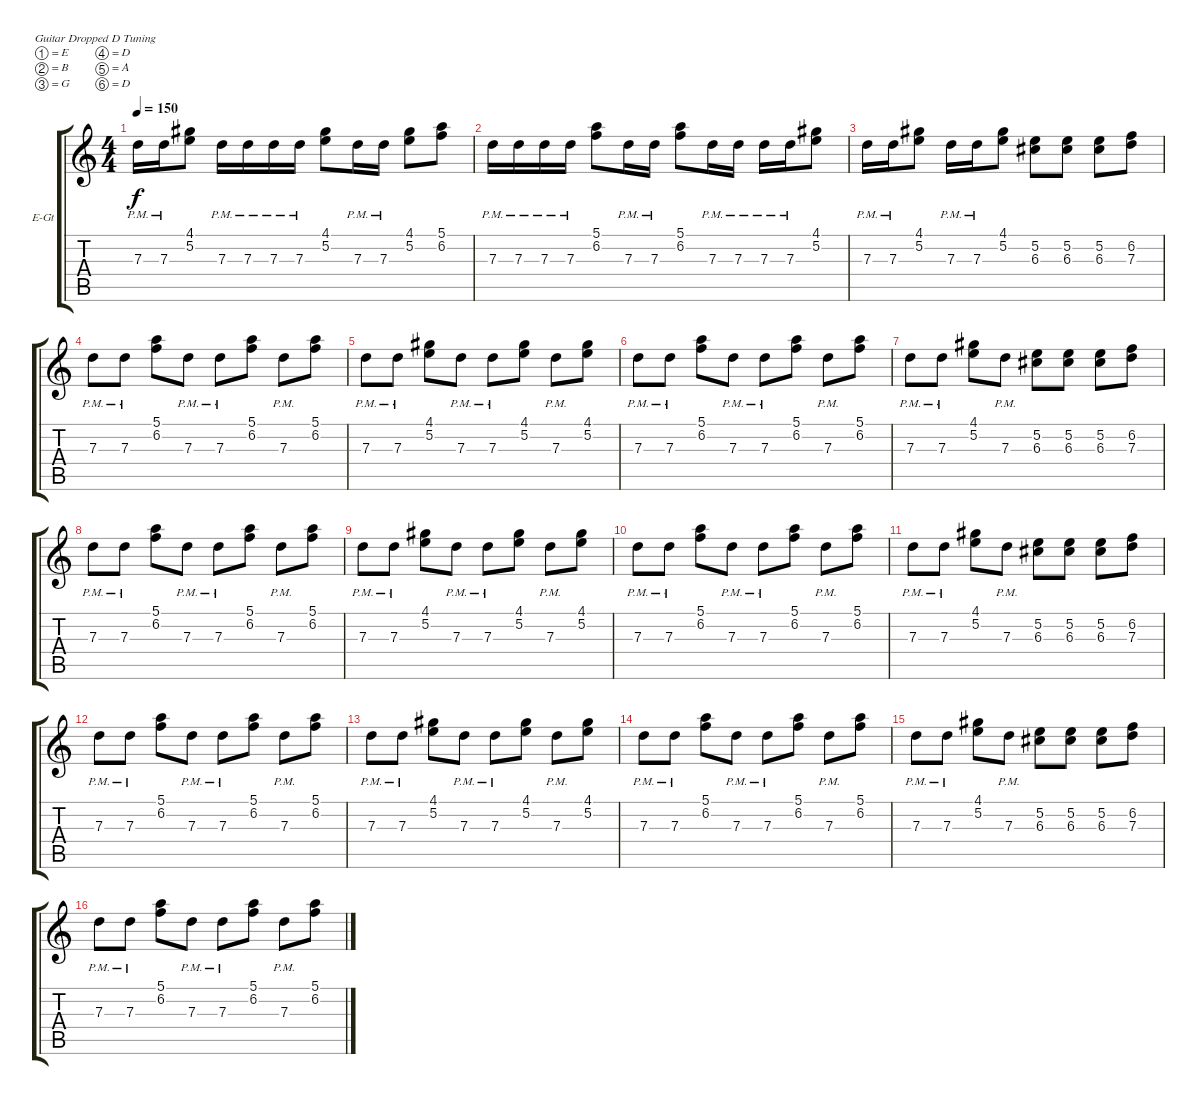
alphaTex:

\defaultSystemsLayout 4
\bracketExtendMode groupsimilarinstruments
\firstSystemTrackNameOrientation horizontal
\otherSystemsTrackNameOrientation horizontal
\track ("Electric Guitar" "E-Gt") {instrument distortionguitar}
\staff {score tabs}
\tuning (E4 B3 G3 D3 A2 D2)
\ts (4 4)
\tempo 150
\clef g2
\ks c
7.3{pm}.16{dy f} 7.3{pm}.16 (5.2 4.1).8 7.3{pm}.16 7.3{pm}.16 7.3{pm}.16 7.3{pm}.16 (5.2 4.1).8 7.3{pm}.16 7.3{pm}.16 (5.2 4.1).8 (5.1 6.2).8 |
7.3{pm}.16 7.3{pm}.16 7.3{pm}.16 7.3{pm}.16 (6.2 5.1).8 7.3{pm}.16 7.3{pm}.16 (6.2 5.1).8 7.3{pm}.16 7.3{pm}.16 7.3{pm}.16 7.3{pm}.16 (5.2 4.1).8 |
7.3{pm}.16 7.3{pm}.16 (5.2 4.1).8 7.3{pm}.16 7.3{pm}.16 (5.2 4.1).8 (5.2 6.3).8 (5.2 6.3).8 (5.2 6.3).8 (6.2 7.3).8 |
7.3{pm}.8 7.3{pm}.8 (6.2 5.1).8 7.3{pm}.8 7.3{pm}.8 (6.2 5.1).8 7.3{pm}.8 (6.2 5.1).8 |
7.3{pm}.8 7.3{pm}.8 (5.2 4.1).8 7.3{pm}.8 7.3{pm}.8 (5.2 4.1).8 7.3{pm}.8 (5.2 4.1).8 |
7.3{pm}.8 7.3{pm}.8 (6.2 5.1).8 7.3{pm}.8 7.3{pm}.8 (6.2 5.1).8 7.3{pm}.8 (6.2 5.1).8 |
7.3{pm}.8 7.3{pm}.8 (5.2 4.1).8 7.3{pm}.8 (6.3 5.2).8 (6.3 5.2).8 (6.3 5.2).8 (7.3 6.2).8 |
7.3{pm}.8 7.3{pm}.8 (6.2 5.1).8 7.3{pm}.8 7.3{pm}.8 (6.2 5.1).8 7.3{pm}.8 (6.2 5.1).8 |
7.3{pm}.8 7.3{pm}.8 (5.2 4.1).8 7.3{pm}.8 7.3{pm}.8 (5.2 4.1).8 7.3{pm}.8 (5.2 4.1).8 |
7.3{pm}.8 7.3{pm}.8 (6.2 5.1).8 7.3{pm}.8 7.3{pm}.8 (6.2 5.1).8 7.3{pm}.8 (6.2 5.1).8 |
7.3{pm}.8 7.3{pm}.8 (5.2 4.1).8 7.3{pm}.8 (6.3 5.2).8 (6.3 5.2).8 (6.3 5.2).8 (7.3 6.2).8 |
7.3{pm}.8 7.3{pm}.8 (6.2 5.1).8 7.3{pm}.8 7.3{pm}.8 (6.2 5.1).8 7.3{pm}.8 (6.2 5.1).8 |
7.3{pm}.8 7.3{pm}.8 (5.2 4.1).8 7.3{pm}.8 7.3{pm}.8 (5.2 4.1).8 7.3{pm}.8 (5.2 4.1).8 |
7.3{pm}.8 7.3{pm}.8 (6.2 5.1).8 7.3{pm}.8 7.3{pm}.8 (6.2 5.1).8 7.3{pm}.8 (6.2 5.1).8 |
7.3{pm}.8 7.3{pm}.8 (5.2 4.1).8 7.3{pm}.8 (6.3 5.2).8 (6.3 5.2).8 (6.3 5.2).8 (7.3 6.2).8 |
7.3{pm}.8 7.3{pm}.8 (6.2 5.1).8 7.3{pm}.8 7.3{pm}.8 (6.2 5.1).8 7.3{pm}.8 (6.2 5.1).8
